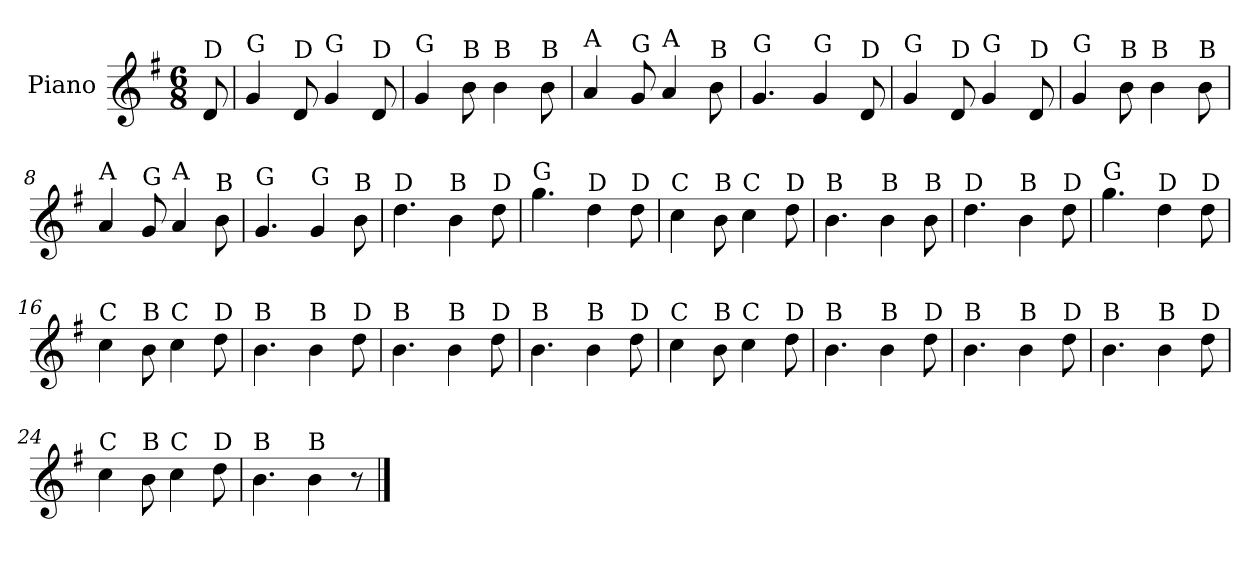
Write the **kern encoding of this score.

**kern
*part1
*staff1
*I"Piano
*I'Pno.
*clefG2
*k[f#]
*M6/8
=1
!LO:TX:a:t=D
8d/
=2
!LO:TX:a:t=G
4g/
!LO:TX:a:t=D
8d/
!LO:TX:a:t=G
4g/
!LO:TX:a:t=D
8d/
=3
!LO:TX:a:t=G
4g/
!LO:TX:a:t=B
8b\
!LO:TX:a:t=B
4b\
!LO:TX:a:t=B
8b\
=4
!LO:TX:a:t=A
4a/
!LO:TX:a:t=G
8g/
!LO:TX:a:t=A
4a/
!LO:TX:a:t=B
8b\
=5
!LO:TX:a:t=G
4.g/
!LO:TX:a:t=G
4g/
!LO:TX:a:t=D
8d/
=6
!LO:TX:a:t=G
4g/
!LO:TX:a:t=D
8d/
!LO:TX:a:t=G
4g/
!LO:TX:a:t=D
8d/
=7
!LO:TX:a:t=G
4g/
!LO:TX:a:t=B
8b\
!LO:TX:a:t=B
4b\
!LO:TX:a:t=B
8b\
=8
!LO:TX:a:t=A
4a/
!LO:TX:a:t=G
8g/
!LO:TX:a:t=A
4a/
!LO:TX:a:t=B
8b\
=9
!LO:TX:a:t=G
4.g/
!LO:TX:a:t=G
4g/
!LO:TX:a:t=B
8b\
!!LO:LB:g=z
=10
!LO:TX:a:t=D
4.dd\
!LO:TX:a:t=B
4b\
!LO:TX:a:t=D
8dd\
=11
!LO:TX:a:t=G
4.gg\
!LO:TX:a:t=D
4dd\
!LO:TX:a:t=D
8dd\
=12
!LO:TX:a:t=C
4cc\
!LO:TX:a:t=B
8b\
!LO:TX:a:t=C
4cc\
!LO:TX:a:t=D
8dd\
=13
!LO:TX:a:t=B
4.b\
!LO:TX:a:t=B
4b\
!LO:TX:a:t=B
8b\
=14
!LO:TX:a:t=D
4.dd\
!LO:TX:a:t=B
4b\
!LO:TX:a:t=D
8dd\
=15
!LO:TX:a:t=G
4.gg\
!LO:TX:a:t=D
4dd\
!LO:TX:a:t=D
8dd\
=16
!LO:TX:a:t=C
4cc\
!LO:TX:a:t=B
8b\
!LO:TX:a:t=C
4cc\
!LO:TX:a:t=D
8dd\
=17
!LO:TX:a:t=B
4.b\
!LO:TX:a:t=B
4b\
!LO:TX:a:t=D
8dd\
!!LO:LB:g=z
=18
!LO:TX:a:t=B
4.b\
!LO:TX:a:t=B
4b\
!LO:TX:a:t=D
8dd\
=19
!LO:TX:a:t=B
4.b\
!LO:TX:a:t=B
4b\
!LO:TX:a:t=D
8dd\
=20
!LO:TX:a:t=C
4cc\
!LO:TX:a:t=B
8b\
!LO:TX:a:t=C
4cc\
!LO:TX:a:t=D
8dd\
=21
!LO:TX:a:t=B
4.b\
!LO:TX:a:t=B
4b\
!LO:TX:a:t=D
8dd\
=22
!LO:TX:a:t=B
4.b\
!LO:TX:a:t=B
4b\
!LO:TX:a:t=D
8dd\
=23
!LO:TX:a:t=B
4.b\
!LO:TX:a:t=B
4b\
!LO:TX:a:t=D
8dd\
=24
!LO:TX:a:t=C
4cc\
!LO:TX:a:t=B
8b\
!LO:TX:a:t=C
4cc\
!LO:TX:a:t=D
8dd\
=25
!LO:TX:a:t=B
4.b\
!LO:TX:a:t=B
4b\
8r
==
*-
